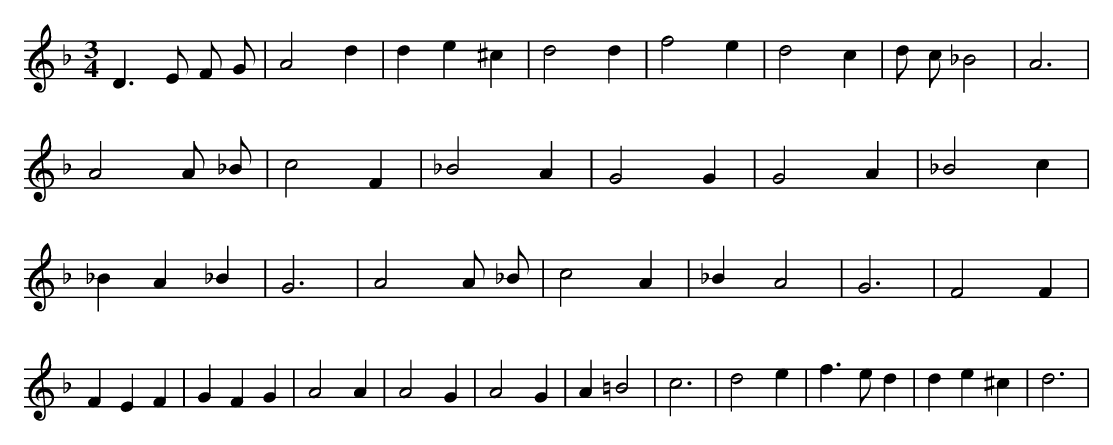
X:1
M:3/4
L:1/8
K:F
D3 E F G | A4 d2 | d2 e2 ^c2 | d4 d2 | f4 e2 | d4 c2 | d c _B4 | A6 | A4 A _B | c4 F2 | _B4 A2 | G4 G2 | G4 A2 | _B4 c2 | _B2 A2 _B2 | G6 | A4 A _B | c4 A2 | _B2 A4 | G6 | F4 F2 | F2 E2 F2 | G2 F2 G2 | A4 A2 | A4 G2 | A4 G2 | A2 =B4 | c6 | d4 e2 | f3 e d2 | d2 e2 ^c2 | d6 |
